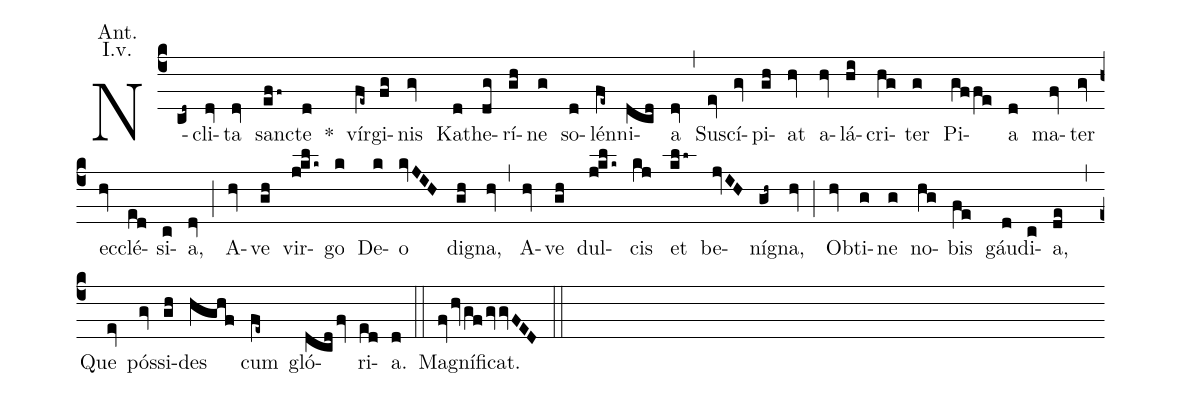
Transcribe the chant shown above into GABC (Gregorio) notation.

annotation: Ant.;
annotation: I.v.;
%%
(c4)
N(cd~)cli(dv)ta(dv) sanc(eff~)te(d) *() vír(fe~)gi(fg)nis(gv) Ka(d)the(dg)rí(gh)ne(g) so(d)lén(fe~)ni(dcd)a(dv) (,)
Sus(ev)cí(gv)pi(gh)at(hv) a(hv)lá(hi)cri(hg)ter(g) Pi(gffe)a(d) ma(fv)ter(gv) ec(hv)clé(ed)si(c)a,(dv) (;)
A(hv)ve(gh) vir(jklk~)go(k) De(k)o(kvJIH) dig(gh)na,(hv) (,)
A(hv)ve(gh) dul(jklk~)cis(kj) et(kll~) be(jvIH)níg(gh~)na,(hv) (;)
Ob(hv)ti(g)ne(g) no(hg)bis(fe) gáu(d)di(c)a,(de) (,)
Que(ev) pós(gv)si(gh)des(hghf) cum(fe~) gló(dcdfv)ri(ed)a.(d) (::)

Magníficat.(fvhvgfgvgvFED) (::)
